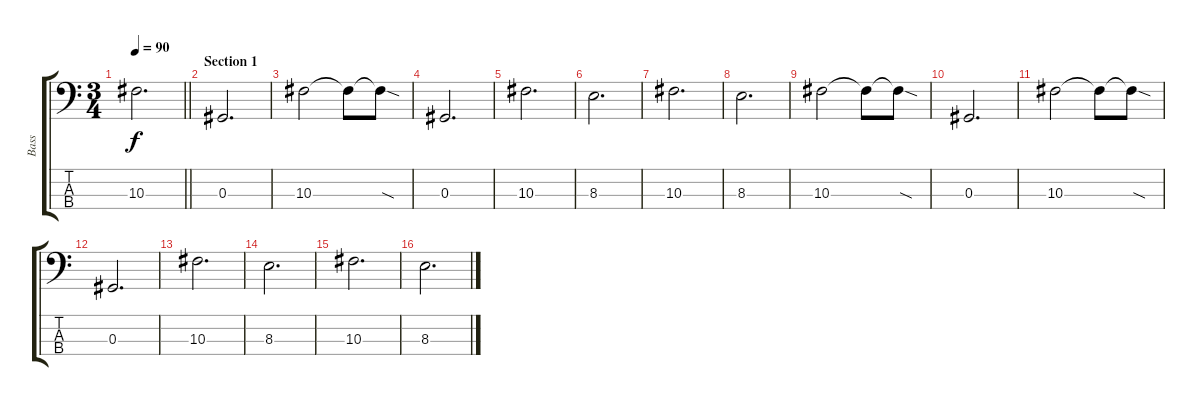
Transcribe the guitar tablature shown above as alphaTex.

\track ("Bass" "Bass") {instrument electricbassfinger}
\staff {score tabs}
\tuning (Gb2 Db2 Ab1 Eb1) {hide}
\ts (3 4)
\tempo 90
\clef f4
\barLineRight lightlight
\ks c
10.3.2{d dy f} |
\section ("" "Section 1")
0.3.2{d} |
10.3.2 10.3{t}.8 10.3{sod t}.8 |
0.3.2{d} |
10.3.2{d} |
8.3.2{d} |
10.3.2{d} |
8.3.2{d} |
10.3.2 10.3{t}.8 10.3{sod t}.8 |
0.3.2{d} |
10.3.2 10.3{t}.8 10.3{sod t}.8 |
0.3.2{d} |
10.3.2{d} |
8.3.2{d} |
10.3.2{d} |
8.3.2{d}
